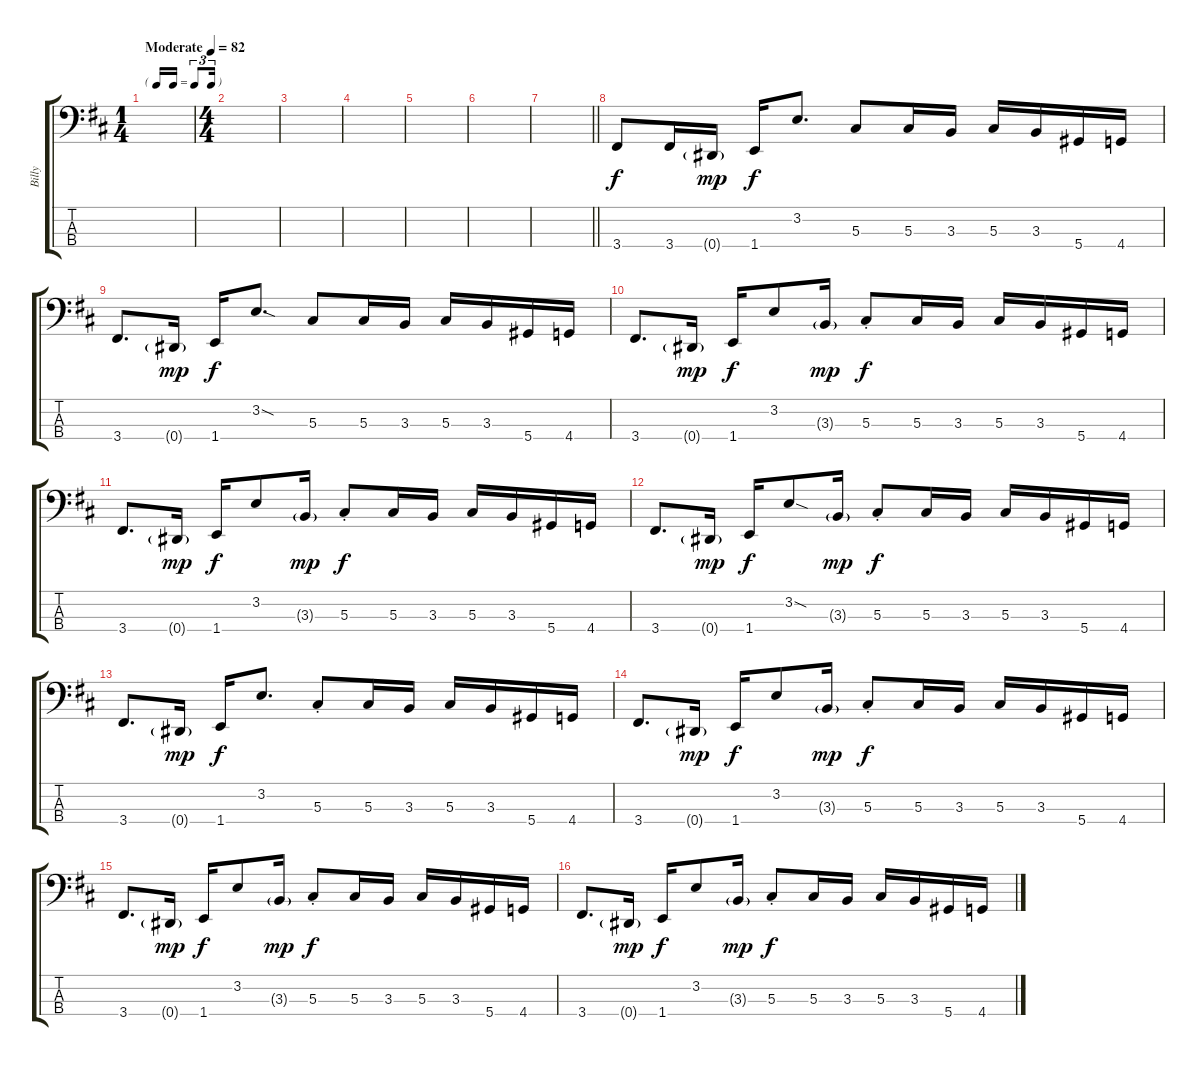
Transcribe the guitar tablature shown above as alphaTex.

\track ("Billy" "Billy") {instrument electricbassfinger}
\staff {score tabs}
\tuning (Gb2 Db2 Ab1 Eb1) {hide}
\ts (1 4)
\tf triplet16th
\tempo (82 "Moderate")
\clef f4
\ks d
|
\ts (4 4)
|
|
|
|
|
\barLineRight lightlight
|
3.4.8 3.4.16 0.4{g}.16{dy mp} 1.4.16{dy f} 3.2.8{d} 5.3.8 5.3.16 3.3.16 5.3.16 3.3.16 5.4.16 4.4.16 |
3.4.8{d} 0.4{g}.16{dy mp} 1.4.16{dy f} 3.2{sod}.8{d} 5.3.8 5.3.16 3.3.16 5.3.16 3.3.16 5.4.16 4.4.16 |
3.4.8{d} 0.4{g}.16{dy mp} 1.4.16{dy f} 3.2.8 3.3{g}.16{dy mp} 5.3{st}.8{dy f} 5.3.16 3.3.16 5.3.16 3.3.16 5.4.16 4.4.16 |
3.4.8{d} 0.4{g}.16{dy mp} 1.4.16{dy f} 3.2.8 3.3{g}.16{dy mp} 5.3{st}.8{dy f} 5.3.16 3.3.16 5.3.16 3.3.16 5.4.16 4.4.16 |
3.4.8{d} 0.4{g}.16{dy mp} 1.4.16{dy f} 3.2{sod}.8 3.3{g}.16{dy mp} 5.3{st}.8{dy f} 5.3.16 3.3.16 5.3.16 3.3.16 5.4.16 4.4.16 |
3.4.8{d} 0.4{g}.16{dy mp} 1.4.16{dy f} 3.2.8{d} 5.3{st}.8 5.3.16 3.3.16 5.3.16 3.3.16 5.4.16 4.4.16 |
3.4.8{d} 0.4{g}.16{dy mp} 1.4.16{dy f} 3.2.8 3.3{g}.16{dy mp} 5.3{st}.8{dy f} 5.3.16 3.3.16 5.3.16 3.3.16 5.4.16 4.4.16 |
3.4.8{d} 0.4{g}.16{dy mp} 1.4.16{dy f} 3.2.8 3.3{g}.16{dy mp} 5.3{st}.8{dy f} 5.3.16 3.3.16 5.3.16 3.3.16 5.4.16 4.4.16 |
3.4.8{d} 0.4{g}.16{dy mp} 1.4.16{dy f} 3.2.8 3.3{g}.16{dy mp} 5.3{st}.8{dy f} 5.3.16 3.3.16 5.3.16 3.3.16 5.4.16 4.4.16
